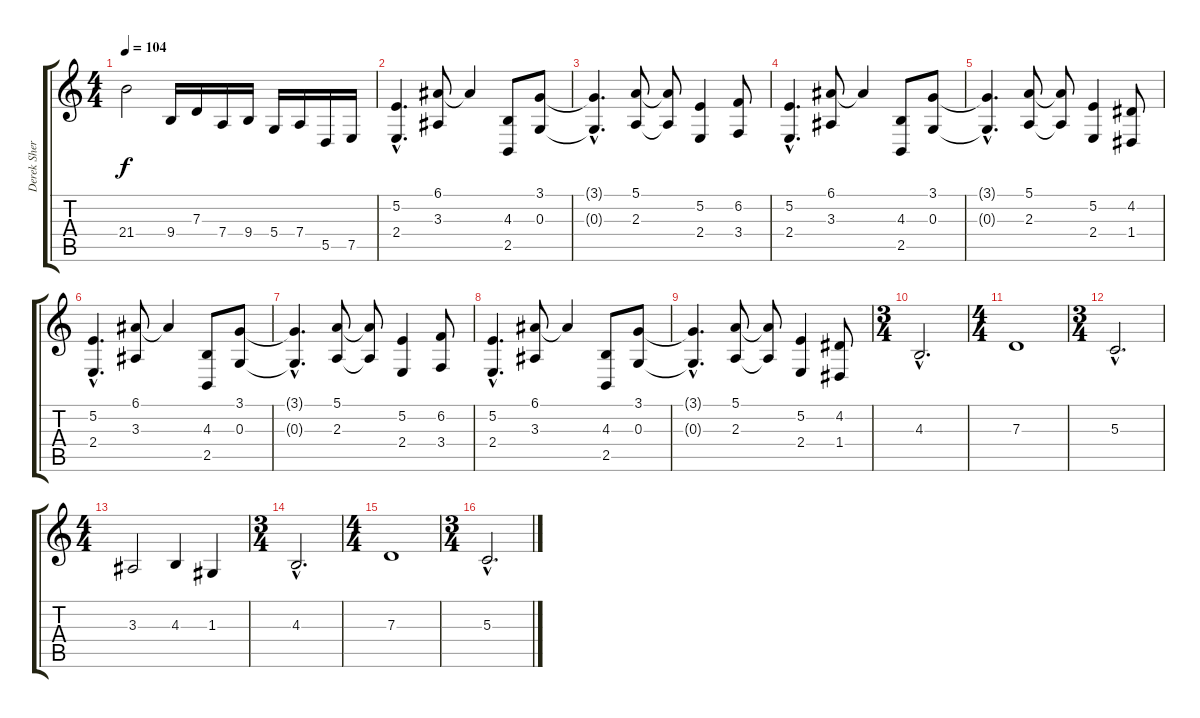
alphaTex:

\track ("Derek Sherinian" "Derek Sher") {instrument lead5charang}
\staff {score tabs}
\tuning (E4 B3 G3 D3 A2 E2) {hide}
\ts (4 4)
\tempo 104
\clef g2
\ks c
21.4.2{dy f} 9.4.16 7.3.16 7.4.16 9.4.16 5.4.16 7.4.16 5.5.16 7.5.16 |
(5.2{hac} 2.4{hac}).4{d volume 6} (6.1 3.3).8 6.1{t}.4 (4.3 2.5).8 (3.1 0.3).8 |
(3.1{hac t} 0.3{hac t}).4{d} (5.1 2.3).8 (5.1{t} 2.3{t}).8 (5.2 2.4).4 (6.2 3.4).8 |
(5.2{hac} 2.4{hac}).4{d} (6.1 3.3).8 6.1{t}.4 (4.3 2.5).8 (3.1 0.3).8 |
(3.1{hac t} 0.3{hac t}).4{d} (5.1 2.3).8 (5.1{t} 2.3{t}).8 (5.2 2.4).4 (4.2 1.4).8 |
(5.2{hac} 2.4{hac}).4{d} (6.1 3.3).8 6.1{t}.4 (4.3 2.5).8 (3.1 0.3).8 |
(3.1{hac t} 0.3{hac t}).4{d} (5.1 2.3).8 (5.1{t} 2.3{t}).8 (5.2 2.4).4 (6.2 3.4).8 |
(5.2{hac} 2.4{hac}).4{d} (6.1 3.3).8 6.1{t}.4 (4.3 2.5).8 (3.1 0.3).8 |
(3.1{hac t} 0.3{hac t}).4{d} (5.1 2.3).8 (5.1{t} 2.3{t}).8 (5.2 2.4).4 (4.2 1.4).8 |
\ts (3 4)
4.3{hac}.2{d volume 10} |
\ts (4 4)
7.3.1 |
\ts (3 4)
5.3{hac}.2{d} |
\ts (4 4)
3.3.2 4.3.4 1.3.4 |
\ts (3 4)
4.3{hac}.2{d} |
\ts (4 4)
7.3.1 |
\ts (3 4)
5.3{hac}.2{d}
